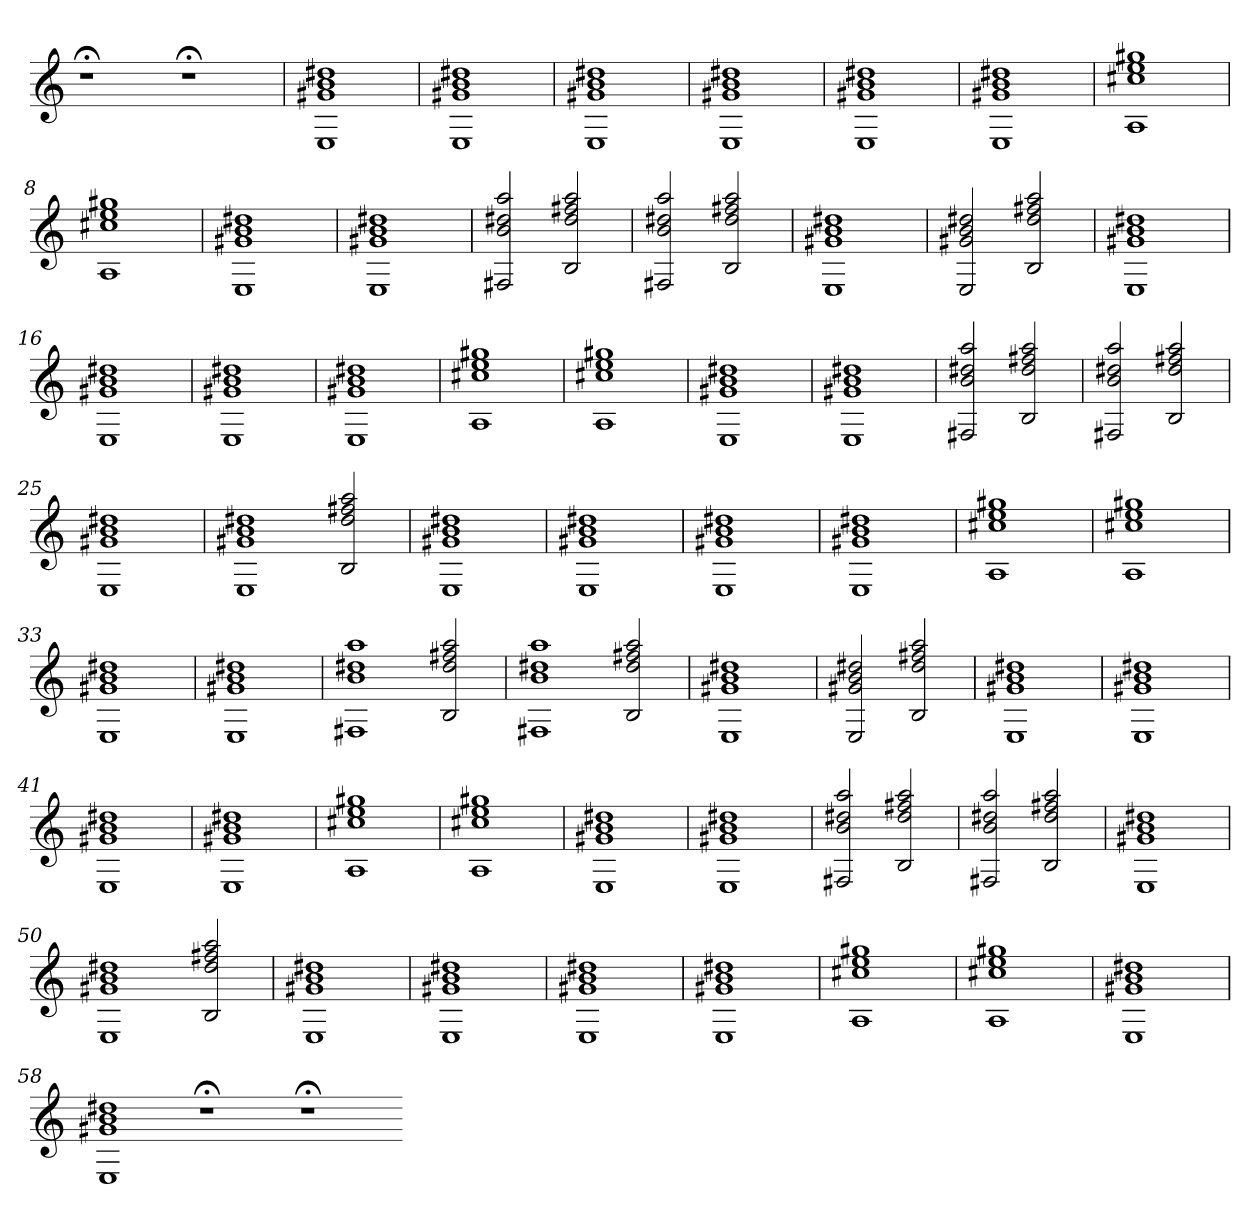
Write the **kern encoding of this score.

**kern
*part1
*staff1
=
1r;<
1r;<
=1
1E 1g#X 1b 1dd#X
=2
1E 1g#X 1b 1dd#X
=3
1E 1g#X 1b 1dd#X
=4
1E 1g#X 1b 1dd#X
=5
1E 1g#X 1b 1dd#X
=6
1E 1g#X 1b 1dd#X
=7
1A 1cc#X 1ee 1gg#X
=8
1A 1cc#X 1ee 1gg#X
=9
1E 1g#X 1b 1dd#X
=10
1E 1g#X 1b 1dd#X
=11
2F#X 2b 2dd#X 2aa
2B 2dd# 2ff#X 2aa
=12
2F#X 2b 2dd#X 2aa
2B 2dd# 2ff#X 2aa
=13
1E 1g#X 1b 1dd#X
=14
2E 2g#X 2b 2dd#X
2B 2dd# 2ff#X 2aa
=15
1E 1g#X 1b 1dd#X
=16
1E 1g#X 1b 1dd#X
=17
1E 1g#X 1b 1dd#X
=18
1E 1g#X 1b 1dd#X
=19
1A 1cc#X 1ee 1gg#X
=20
1A 1cc#X 1ee 1gg#X
=21
1E 1g#X 1b 1dd#X
=22
1E 1g#X 1b 1dd#X
=23
2F#X 2b 2dd#X 2aa
2B 2dd# 2ff#X 2aa
=24
2F#X 2b 2dd#X 2aa
2B 2dd# 2ff#X 2aa
=25
1E 1g#X 1b 1dd#X
=26
1E 1g#X 1b 1dd#X
2B 2dd# 2ff#X 2aa
=27
1E 1g#X 1b 1dd#X
=28
1E 1g#X 1b 1dd#X
=29
1E 1g#X 1b 1dd#X
=30
1E 1g#X 1b 1dd#X
=31
1A 1cc#X 1ee 1gg#X
=32
1A 1cc#X 1ee 1gg#X
=33
1E 1g#X 1b 1dd#X
=34
1E 1g#X 1b 1dd#X
=35
1F#X 1b 1dd#X 1aa
2B 2dd# 2ff#X 2aa
=36
1F#X 1b 1dd#X 1aa
2B 2dd# 2ff#X 2aa
=37
1E 1g#X 1b 1dd#X
=38
2E 2g#X 2b 2dd#X
2B 2dd# 2ff#X 2aa
=39
1E 1g#X 1b 1dd#X
=40
1E 1g#X 1b 1dd#X
=41
1E 1g#X 1b 1dd#X
=42
1E 1g#X 1b 1dd#X
=43
1A 1cc#X 1ee 1gg#X
=44
1A 1cc#X 1ee 1gg#X
=45
1E 1g#X 1b 1dd#X
=46
1E 1g#X 1b 1dd#X
=47
2F#X 2b 2dd#X 2aa
2B 2dd# 2ff#X 2aa
=48
2F#X 2b 2dd#X 2aa
2B 2dd# 2ff#X 2aa
=49
1E 1g#X 1b 1dd#X
=50
1E 1g#X 1b 1dd#X
2B 2dd# 2ff#X 2aa
=51
1E 1g#X 1b 1dd#X
=52
1E 1g#X 1b 1dd#X
=53
1E 1g#X 1b 1dd#X
=54
1E 1g#X 1b 1dd#X
=55
1A 1cc#X 1ee 1gg#X
=56
1A 1cc#X 1ee 1gg#X
=57
1E 1g#X 1b 1dd#X
=58
1E 1g#X 1b 1dd#X
1r;<
1r;<
=-
*-
